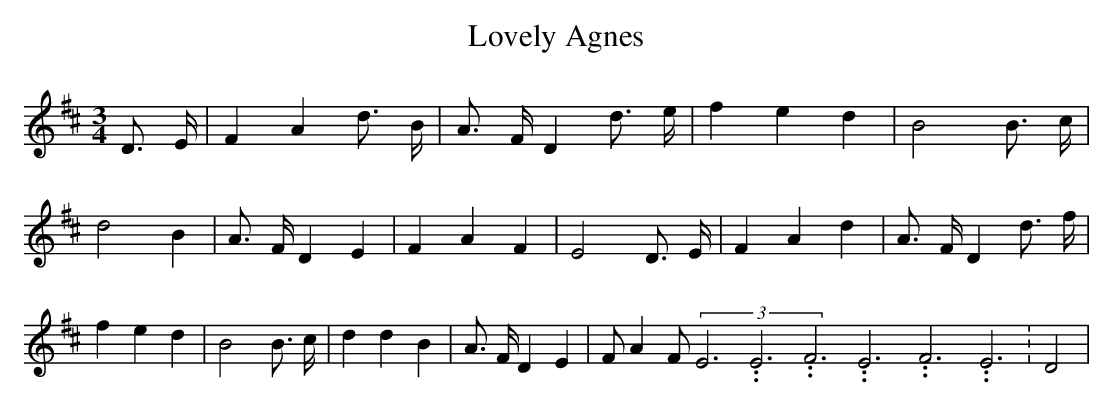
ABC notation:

X:1
T:Lovely Agnes
M:3/4
L:1/4
K:D
 D3/4- E/4| F A d3/4 B/4| A3/4 F/4 D d3/4 e/4| f e d| B2 B3/4 c/4|\
 d2 B| A3/4 F/4 D E| F A F| E2 D3/4 E/4| F A d| A3/4 F/4 D d3/4 f/4|\
 f e d| B2 B3/4 c/4| d d B| A3/4 F/4 D E| F/2 A F/2(3E3.99999962500005/11.9999985000002E3.99999962500005/11.9999985000002F3.99999962500005/11.9999985000002E3.99999962500005/11.9999985000002F3.99999962500005/11.9999985000002E3.99999962500005/11.9999985000002|\
 D2|
